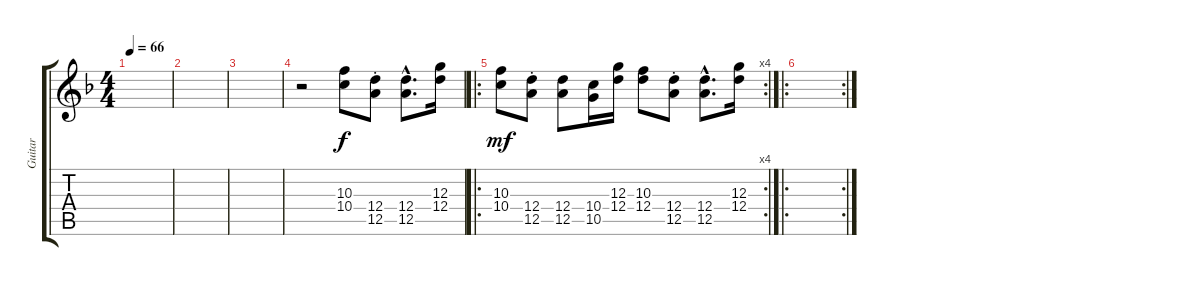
\track ("Guitar " "Guitar ") {instrument electricguitarjazz}
\staff {score tabs}
\tuning (E4 B3 G3 D3 A2 D2) {hide}
\ts (4 4)
\tempo 66
\clef g2
\ks f
|
|
|
r.2 (10.3 10.4).8{dy f} (12.4{st} 12.5).8 (12.4{hac} 12.5{hac}).8{d} (12.3 12.4).16 |
\ro
\rc 4
(10.3 10.4).8{dy mf} (12.4{st} 12.5).8 (12.4 12.5).8 (10.4 10.5).16 (12.3 12.4).16 (10.3 12.4).8 (12.4{st} 12.5).8 (12.4{hac} 12.5{hac}).8{d} (12.3 12.4).16 |
\ro
\rc 2
